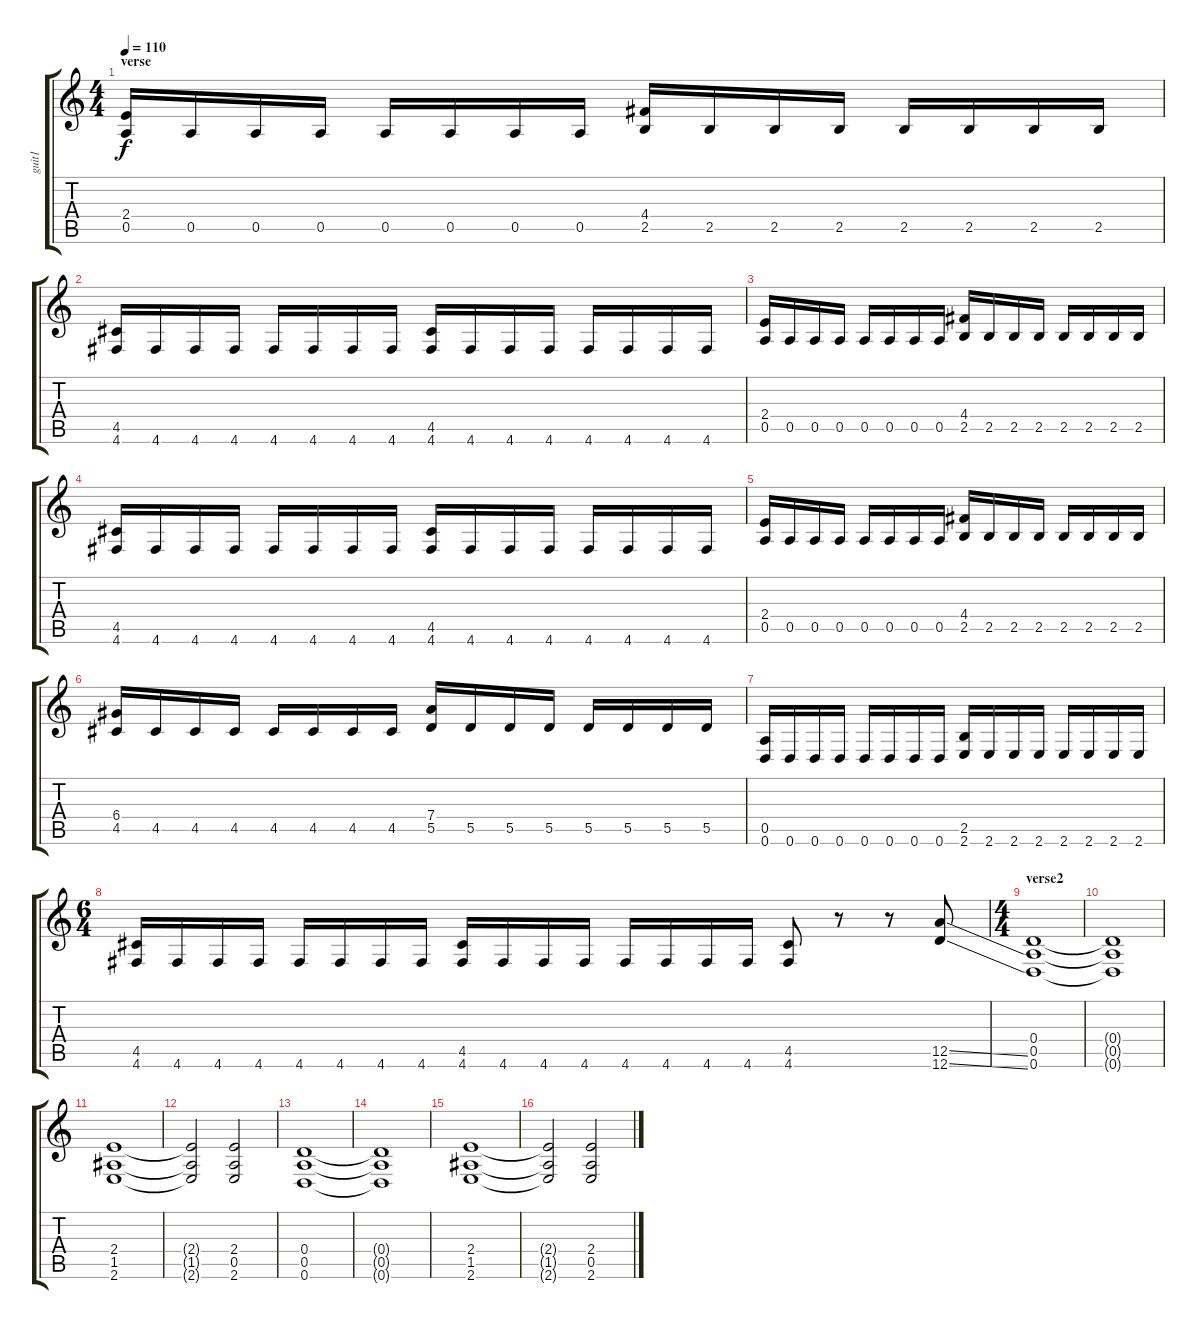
\track ("guit1" "guit1") {instrument distortionguitar}
\staff {score tabs}
\tuning (E4 B3 G3 D3 A2 D2) {hide}
\ts (4 4)
\section ("" "verse")
\tempo 110
\clef g2
\ks c
(2.4 0.5).16{dy f} 0.5.16 0.5.16 0.5.16 0.5.16 0.5.16 0.5.16 0.5.16 (4.4 2.5).16 2.5.16 2.5.16 2.5.16 2.5.16 2.5.16 2.5.16 2.5.16 |
(4.5 4.6).16 4.6.16 4.6.16 4.6.16 4.6.16 4.6.16 4.6.16 4.6.16 (4.5 4.6).16 4.6.16 4.6.16 4.6.16 4.6.16 4.6.16 4.6.16 4.6.16 |
(2.4 0.5).16 0.5.16 0.5.16 0.5.16 0.5.16 0.5.16 0.5.16 0.5.16 (4.4 2.5).16 2.5.16 2.5.16 2.5.16 2.5.16 2.5.16 2.5.16 2.5.16 |
(4.5 4.6).16 4.6.16 4.6.16 4.6.16 4.6.16 4.6.16 4.6.16 4.6.16 (4.5 4.6).16 4.6.16 4.6.16 4.6.16 4.6.16 4.6.16 4.6.16 4.6.16 |
(2.4 0.5).16 0.5.16 0.5.16 0.5.16 0.5.16 0.5.16 0.5.16 0.5.16 (4.4 2.5).16 2.5.16 2.5.16 2.5.16 2.5.16 2.5.16 2.5.16 2.5.16 |
(6.4 4.5).16 4.5.16 4.5.16 4.5.16 4.5.16 4.5.16 4.5.16 4.5.16 (7.4 5.5).16 5.5.16 5.5.16 5.5.16 5.5.16 5.5.16 5.5.16 5.5.16 |
(0.5 0.6).16 0.6.16 0.6.16 0.6.16 0.6.16 0.6.16 0.6.16 0.6.16 (2.5 2.6).16 2.6.16 2.6.16 2.6.16 2.6.16 2.6.16 2.6.16 2.6.16 |
\ts (6 4)
(4.5 4.6).16 4.6.16 4.6.16 4.6.16 4.6.16 4.6.16 4.6.16 4.6.16 (4.5 4.6).16 4.6.16 4.6.16 4.6.16 4.6.16 4.6.16 4.6.16 4.6.16 (4.5 4.6).8 r.8 r.8 (12.5{ss} 12.6{ss}).8 |
\ts (4 4)
\section ("" "verse2")
(0.4 0.5 0.6).1 |
(0.4{t} 0.5{t} 0.6{t}).1 |
(2.4 1.5 2.6).1 |
(2.4{t} 1.5{t} 2.6{t}).2 (2.4 0.5 2.6).2 |
(0.4 0.5 0.6).1 |
(0.4{t} 0.5{t} 0.6{t}).1 |
(2.4 1.5 2.6).1 |
(2.4{t} 1.5{t} 2.6{t}).2 (2.4 0.5 2.6).2
